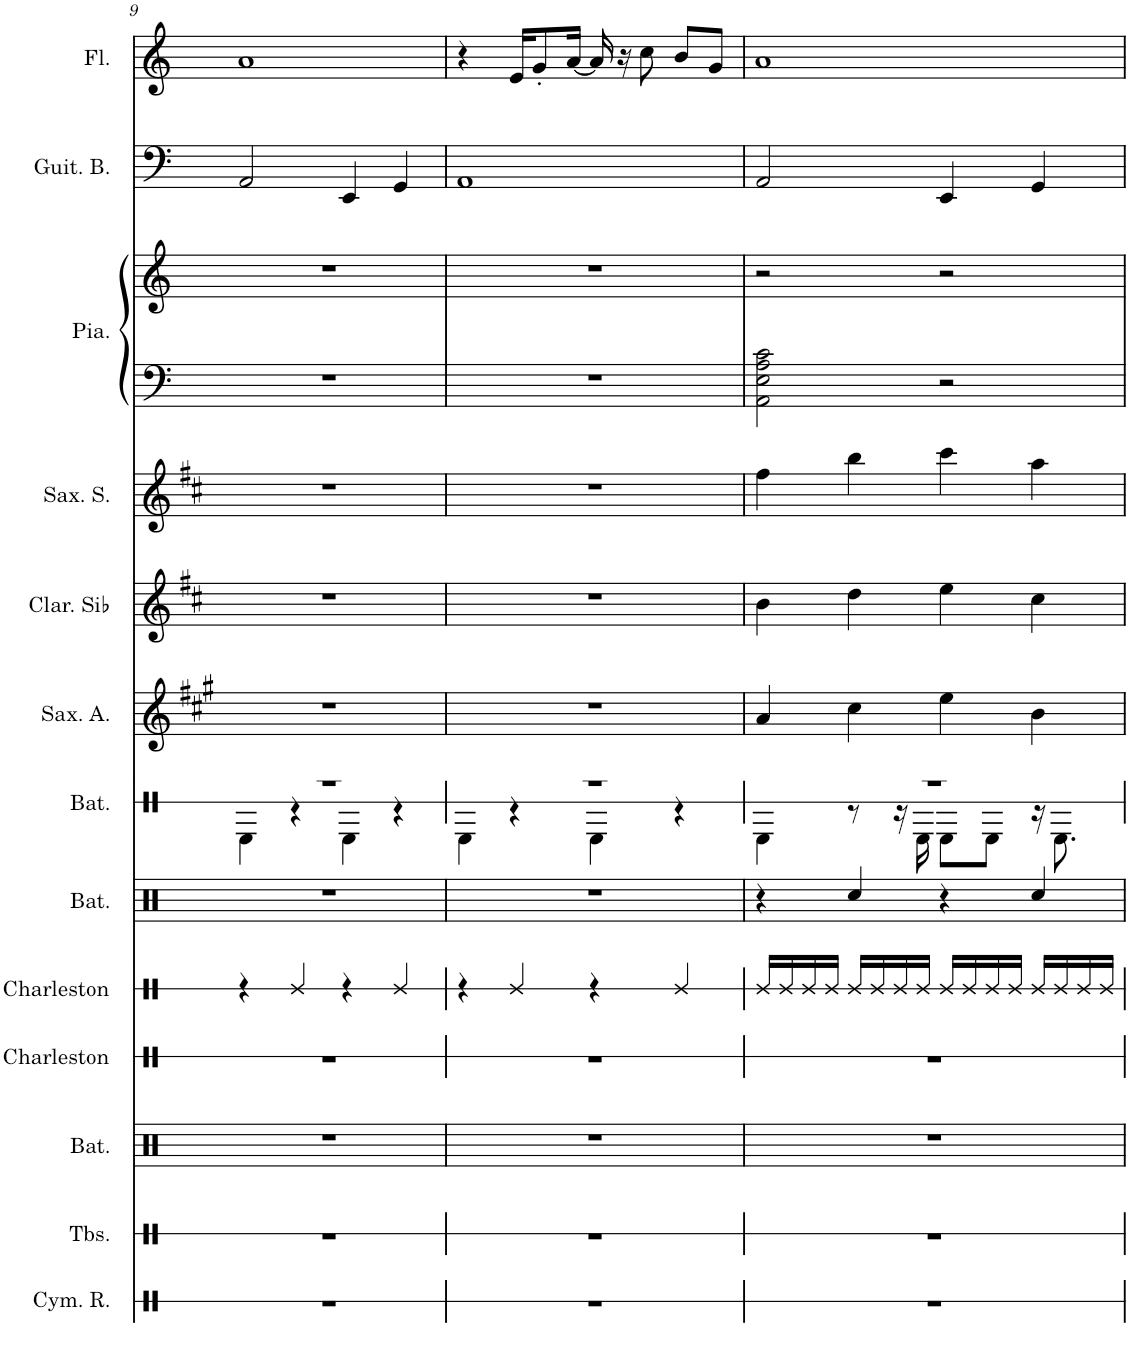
**kern	**kern	**kern	**kern	**kern	**kern	**kern	**kern	**kern	**kern	**kern	**kern	**kern	**kern	**kern
*part14	*part13	*part12	*part11	*part10	*part9	*part8	*part7	*part6	*part5	*part4	*part3	*part3	*part2	*part1
*staff15	*staff14	*staff13	*staff12	*staff11	*staff10	*staff9	*staff8	*staff7	*staff6	*staff5	*staff4	*staff3	*staff2	*staff1
*I"Cymbale ride	*I"Tablas	*I"Batterie	*I"Charleston	*I"Charleston	*I"Batterie	*I"Batterie	*I"Saxophone Alto	*I"Clarinette en Sib	*I"Saxophone Soprano	*I"Guitare classique, Acoustic Guitar (nylon)	*I"Piano, Acoustic Grand Piano	*	*I"Guitare Basse	*I"Flûte
*I'Cym. R.	*I'Tbs.	*I'Bat.	*I'Charleston	*I'Charleston	*I'Bat.	*I'Bat.	*I'Sax. A.	*I'Clar. Sib	*I'Sax. S.	*I'Guit.	*I'Pia.	*	*I'Guit. B.	*I'Fl.
!!LO:PB:g=z
*clefX	*clefX	*clefX	*clefX	*clefX	*clefX	*clefX	*clefG2	*clefG2	*clefG2	*clefGv2	*clefF4	*clefG2	*clefF4	*clefG2
*	*	*	*	*	*	*	*Trd5c9	*Trd1c2	*Trd1c2	*	*	*	*Trd7c12	*
*k[]	*k[]	*k[]	*k[]	*k[]	*k[]	*k[]	*k[f#c#g#]	*k[f#c#]	*k[f#c#]	*k[]	*k[]	*k[]	*k[]	*k[]
*M4/4	*M4/4	*M4/4	*M4/4	*M4/4	*M4/4	*M4/4	*M4/4	*M4/4	*M4/4	*M4/4	*M4/4	*M4/4	*M4/4	*M4/4
=9	=9	=9	=9	=9	=9	=9	=9	=9	=9	=9	=9	=9	=9	=9
*	*	*	*	*	*	*^	*	*	*	*^	*	*	*	*
1r	1r	1r	1r	4r	1r	1r	4RE\	1r	1r	1r	8r	2AA	1r	1r	2AA/	1a
.	.	.	.	.	.	.	.	.	.	.	4A 4c 4e	.	.	.	.	.
.	.	.	.	4Re/	.	.	4r	.	.	.	.	.	.	.	.	.
.	.	.	.	.	.	.	.	.	.	.	8A' 8c' 8e'	.	.	.	.	.
.	.	.	.	4r	.	.	4RE\	.	.	.	8EE/L	2r	.	.	4EE/	.
.	.	.	.	.	.	.	.	.	.	.	8E/ 8G/ 8B/J	.	.	.	.	.
.	.	.	.	4Re/	.	.	4r	.	.	.	8GG/L	.	.	.	4GG/	.
.	.	.	.	.	.	.	.	.	.	.	8G/ 8B/ 8d/J	.	.	.	.	.
=10	=10	=10	=10	=10	=10	=10	=10	=10	=10	=10	=10	=10	=10	=10	=10	=10
1r	1r	1r	1r	4r	1r	1r	4RE\	1r	1r	1r	8r	1AA	1r	1r	1AA	4r
.	.	.	.	.	.	.	.	.	.	.	4A 4c 4e	.	.	.	.	.
.	.	.	.	4Re/	.	.	4r	.	.	.	.	.	.	.	.	16e/KL
.	.	.	.	.	.	.	.	.	.	.	.	.	.	.	.	8g'/
.	.	.	.	.	.	.	.	.	.	.	8A 8c 8e	.	.	.	.	.
.	.	.	.	.	.	.	.	.	.	.	.	.	.	.	.	[16a/Jk
.	.	.	.	4r	.	.	4RE\	.	.	.	8r	.	.	.	.	16a/]
.	.	.	.	.	.	.	.	.	.	.	.	.	.	.	.	16r
.	.	.	.	.	.	.	.	.	.	.	4A 4c 4e	.	.	.	.	8cc\
.	.	.	.	4Re/	.	.	4r	.	.	.	.	.	.	.	.	8b/L
.	.	.	.	.	.	.	.	.	.	.	8A' 8c' 8e'	.	.	.	.	8g/J
=11	=11	=11	=11	=11	=11	=11	=11	=11	=11	=11	=11	=11	=11	=11	=11	=11
1r	1r	1r	1r	16Re/LL	4r	1r	4RE\	4a/	4b\	4ff#\	8r	4AA	2AA\ 2E\ 2A\ 2c\	2r	2AA/	1a
.	.	.	.	16Re/	.	.	.	.	.	.	.	.	.	.	.	.
.	.	.	.	16Re/	.	.	.	.	.	.	8G 8c	.	.	.	.	.
.	.	.	.	16Re/JJ	.	.	.	.	.	.	.	.	.	.	.	.
.	.	.	.	16Re/LL	4Rcc/	.	8r	4cc#\	4dd\	4bb\	8AA/L	4r	.	.	.	.
.	.	.	.	16Re/	.	.	.	.	.	.	.	.	.	.	.	.
.	.	.	.	16Re/	.	.	16r	.	.	.	8G/ 8c/J	.	.	.	.	.
.	.	.	.	16Re/JJ	.	.	16RE\	.	.	.	.	.	.	.	.	.
.	.	.	.	16Re/LL	4r	.	8RE\L	4ee\	4ee\	4ccc#\	8r	4EE	2r	2r	4EE/	.
.	.	.	.	16Re/	.	.	.	.	.	.	.	.	.	.	.	.
.	.	.	.	16Re/	.	.	8RE\J	.	.	.	8E 8G	.	.	.	.	.
.	.	.	.	16Re/JJ	.	.	.	.	.	.	.	.	.	.	.	.
.	.	.	.	16Re/LL	4Rcc/	.	16r	4b\	4cc#\	4aa\	8r	4GG	.	.	4GG/	.
.	.	.	.	16Re/	.	.	8.RE\	.	.	.	.	.	.	.	.	.
.	.	.	.	16Re/	.	.	.	.	.	.	8G 8B	.	.	.	.	.
.	.	.	.	16Re/JJ	.	.	.	.	.	.	.	.	.	.	.	.
*	*	*	*	*	*	*v	*v	*	*	*	*v	*v	*	*	*	*
=	=	=	=	=	=	=	=	=	=	=	=	=	=	=
*-	*-	*-	*-	*-	*-	*-	*-	*-	*-	*-	*-	*-	*-	*-
